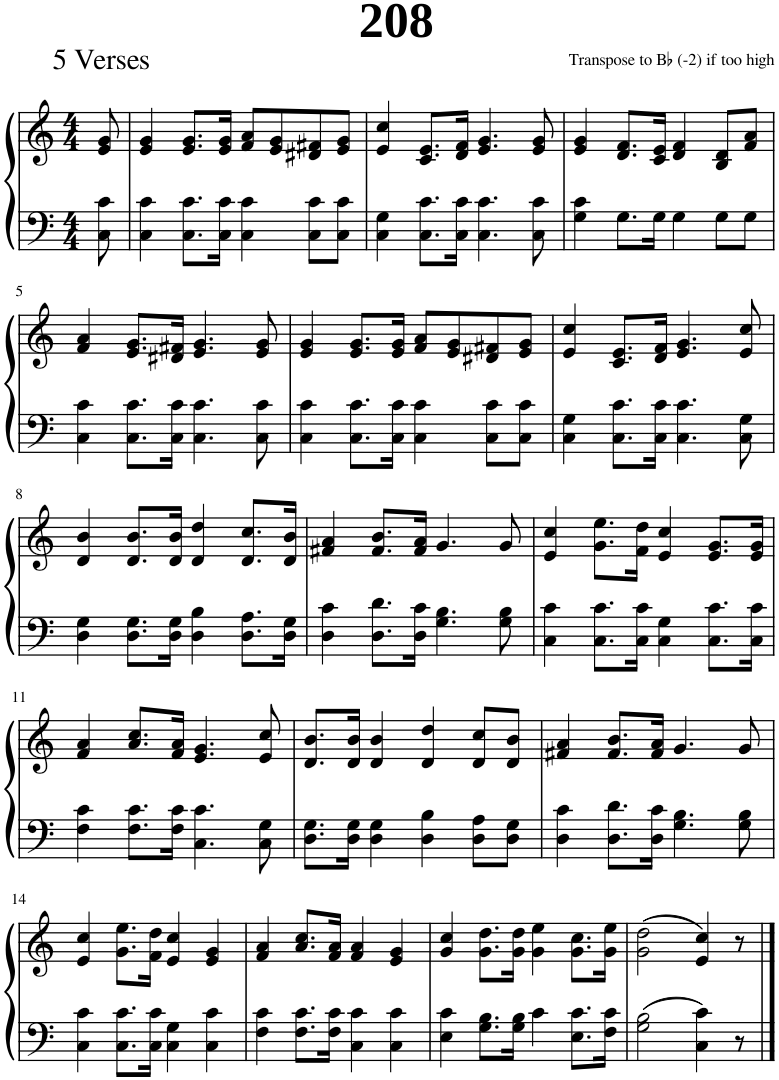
**kern	**kern
*part1	*part1
*staff2	*staff1
*I"Piano	*
*I'Pno.	*
*clefF4	*clefG2
*k[]	*k[]
*M4/4	*M4/4
=1	=1
8C\ 8c\	8e/ 8g/
=2	=2
4C\ 4c\	4e/ 4g/
8.C\ 8.c\L	8.e/ 8.g/L
16C\ 16c\Jk	16e/ 16g/Jk
4C\ 4c\	8f/ 8a/L
.	8e/ 8g/
8C\ 8c\L	8d#X/ 8f#X/
8C\ 8c\J	8e/ 8g/J
=3	=3
4C\ 4G\	4e/ 4cc/
8.C\ 8.c\L	8.c/ 8.e/L
16C\ 16c\Jk	16d/ 16f/Jk
4.C\ 4.c\	4.e/ 4.g/
8C\ 8c\	8e/ 8g/
=4	=4
4G\ 4c\	4e/ 4g/
8.G\L	8.d/ 8.f/L
16G\Jk	16c/ 16e/Jk
4G\	4d/ 4f/
8G\L	8B/ 8d/L
8G\J	8f/ 8a/J
!!LO:LB:g=z
=5	=5
4C\ 4c\	4f/ 4a/
8.C\ 8.c\L	8.e/ 8.g/L
16C\ 16c\Jk	16d#X/ 16f#X/Jk
4.C\ 4.c\	4.e/ 4.g/
8C\ 8c\	8e/ 8g/
=6	=6
4C\ 4c\	4e/ 4g/
8.C\ 8.c\L	8.e/ 8.g/L
16C\ 16c\Jk	16e/ 16g/Jk
4C\ 4c\	8f/ 8a/L
.	8e/ 8g/
8C\ 8c\L	8d#X/ 8f#X/
8C\ 8c\J	8e/ 8g/J
=7	=7
4C\ 4G\	4e/ 4cc/
8.C\ 8.c\L	8.c/ 8.e/L
16C\ 16c\Jk	16d/ 16f/Jk
4.C\ 4.c\	4.e/ 4.g/
8C\ 8G\	8e/ 8cc/
!!LO:LB:g=z
=8	=8
4D\ 4G\	4d/ 4b/
8.D\ 8.G\L	8.d/ 8.b/L
16D\ 16G\Jk	16d/ 16b/Jk
4D\ 4B\	4d/ 4dd/
8.D\ 8.A\L	8.d/ 8.cc/L
16D\ 16G\Jk	16d/ 16b/Jk
=9	=9
4D\ 4c\	4f#X/ 4a/
8.D\ 8.d\L	8.f#/ 8.b/L
16D\ 16c\Jk	16f#/ 16a/Jk
4.G\ 4.B\	4.g/
8G\ 8B\	8g/
=10	=10
4C\ 4c\	4e/ 4cc/
8.C\ 8.c\L	8.g\ 8.ee\L
16C\ 16c\Jk	16f\ 16dd\Jk
4C\ 4G\	4e/ 4cc/
8.C\ 8.c\L	8.e/ 8.g/L
16C\ 16c\Jk	16e/ 16g/Jk
!!LO:LB:g=z
=11	=11
4F\ 4c\	4f/ 4a/
8.F\ 8.c\L	8.a/ 8.cc/L
16F\ 16c\Jk	16f/ 16a/Jk
4.C\ 4.c\	4.e/ 4.g/
8C\ 8G\	8e/ 8cc/
=12	=12
8.D\ 8.G\L	8.d/ 8.b/L
16D\ 16G\Jk	16d/ 16b/Jk
4D\ 4G\	4d/ 4b/
4D\ 4B\	4d/ 4dd/
8D\ 8A\L	8d/ 8cc/L
8D\ 8G\J	8d/ 8b/J
=13	=13
4D\ 4c\	4f#X/ 4a/
8.D\ 8.d\L	8.f#/ 8.b/L
16D\ 16c\Jk	16f#/ 16a/Jk
4.G\ 4.B\	4.g/
8G\ 8B\	8g/
!!LO:LB:g=z
=14	=14
4C\ 4c\	4e/ 4cc/
8.C\ 8.c\L	8.g\ 8.ee\L
16C\ 16c\Jk	16f\ 16dd\Jk
4C\ 4G\	4e/ 4cc/
4C\ 4c\	4e/ 4g/
=15	=15
4F\ 4c\	4f/ 4a/
8.F\ 8.c\L	8.a/ 8.cc/L
16F\ 16c\Jk	16f/ 16a/Jk
4C\ 4c\	4f/ 4a/
4C\ 4c\	4e/ 4g/
=16	=16
4E\ 4c\	4g/ 4cc/
8.G\ 8.B\L	8.g\ 8.dd\L
16G\ 16B\Jk	16g\ 16dd\Jk
4c\	4g\ 4ee\
8.E\ 8.c\L	8.g\ 8.cc\L
16F\ 16c\Jk	16g\ 16ee\Jk
=17	=17
2G\ 2B\	(2g\ 2dd\
4C\ 4c\	4e/ 4cc/)
8r	8r
==	==
*-	*-
